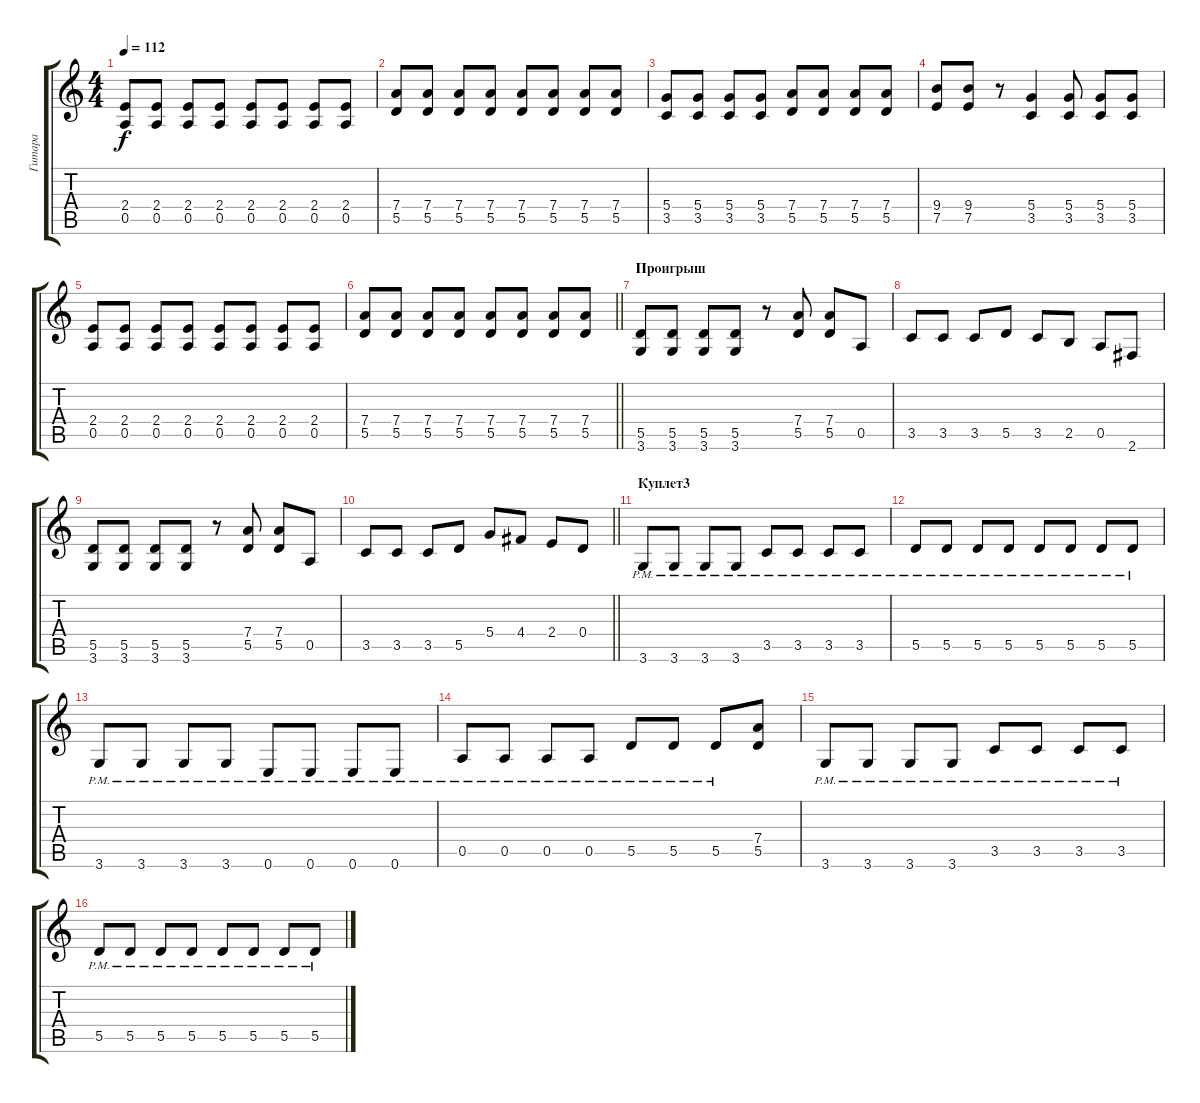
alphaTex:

\track ("Гитара" "Гитара") {instrument distortionguitar}
\staff {score tabs}
\tuning (E4 B3 G3 D3 A2 E2) {hide}
\ts (4 4)
\tempo 112
\clef g2
\ks c
(2.4 0.5).8{dy f} (2.4 0.5).8 (2.4 0.5).8 (2.4 0.5).8 (2.4 0.5).8 (2.4 0.5).8 (2.4 0.5).8 (2.4 0.5).8 |
(7.4 5.5).8 (7.4 5.5).8 (7.4 5.5).8 (7.4 5.5).8 (7.4 5.5).8 (7.4 5.5).8 (7.4 5.5).8 (7.4 5.5).8 |
(5.4 3.5).8 (5.4 3.5).8 (5.4 3.5).8 (5.4 3.5).8 (7.4 5.5).8 (7.4 5.5).8 (7.4 5.5).8 (7.4 5.5).8 |
(9.4 7.5).8 (9.4 7.5).8 r.8 (5.4 3.5).4 (5.4 3.5).8 (5.4 3.5).8 (5.4 3.5).8 |
(2.4 0.5).8 (2.4 0.5).8 (2.4 0.5).8 (2.4 0.5).8 (2.4 0.5).8 (2.4 0.5).8 (2.4 0.5).8 (2.4 0.5).8 |
\barLineRight lightlight
(7.4 5.5).8 (7.4 5.5).8 (7.4 5.5).8 (7.4 5.5).8 (7.4 5.5).8 (7.4 5.5).8 (7.4 5.5).8 (7.4 5.5).8 |
\section ("" "Проигрыш")
(5.5 3.6).8 (5.5 3.6).8 (5.5 3.6).8 (5.5 3.6).8 r.8 (7.4 5.5).8 (7.4 5.5).8 0.5.8 |
3.5.8 3.5.8 3.5.8 5.5.8 3.5.8 2.5.8 0.5.8 2.6.8 |
(5.5 3.6).8 (5.5 3.6).8 (5.5 3.6).8 (5.5 3.6).8 r.8 (7.4 5.5).8 (7.4 5.5).8 0.5.8 |
\barLineRight lightlight
3.5.8 3.5.8 3.5.8 5.5.8 5.4.8 4.4.8 2.4.8 0.4.8 |
\section ("" "Куплет3")
3.6{pm}.8 3.6{pm}.8 3.6{pm}.8 3.6{pm}.8 3.5{pm}.8 3.5{pm}.8 3.5{pm}.8 3.5{pm}.8 |
5.5{pm}.8 5.5{pm}.8 5.5{pm}.8 5.5{pm}.8 5.5{pm}.8 5.5{pm}.8 5.5{pm}.8 5.5{pm}.8 |
3.6{pm}.8 3.6{pm}.8 3.6{pm}.8 3.6{pm}.8 0.6{pm}.8 0.6{pm}.8 0.6{pm}.8 0.6{pm}.8 |
0.5{pm}.8 0.5{pm}.8 0.5{pm}.8 0.5{pm}.8 5.5{pm}.8 5.5{pm}.8 5.5{pm}.8 (7.4 5.5).8 |
3.6{pm}.8 3.6{pm}.8 3.6{pm}.8 3.6{pm}.8 3.5{pm}.8 3.5{pm}.8 3.5{pm}.8 3.5{pm}.8 |
5.5{pm}.8 5.5{pm}.8 5.5{pm}.8 5.5{pm}.8 5.5{pm}.8 5.5{pm}.8 5.5{pm}.8 5.5{pm}.8
